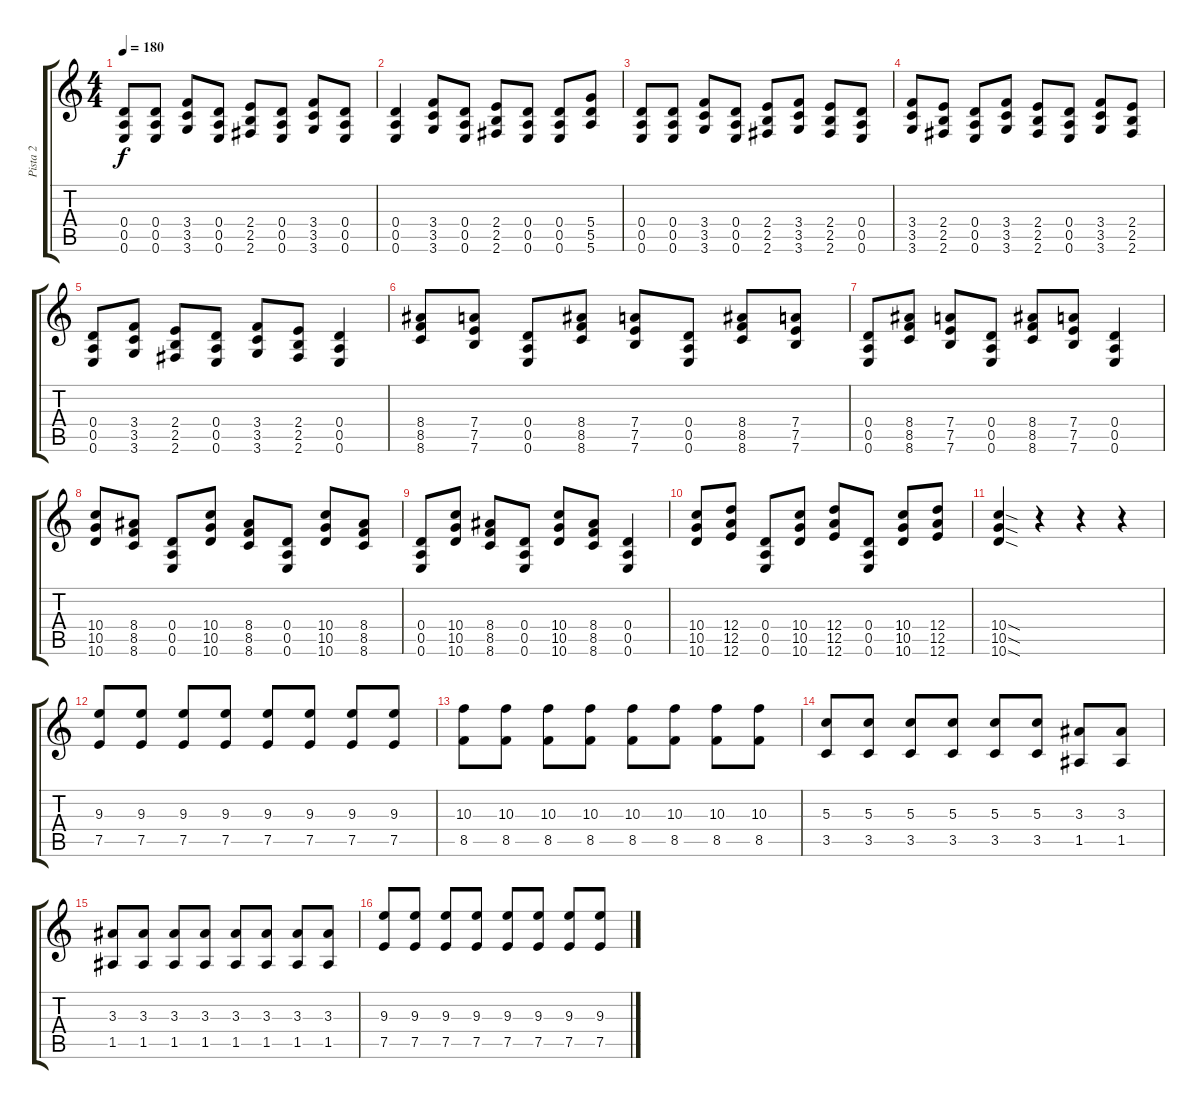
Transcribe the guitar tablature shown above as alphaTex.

\track ("Pista 2" "Pista 2") {instrument overdrivenguitar}
\staff {score tabs}
\tuning (E4 B3 G3 D3 A2 E2) {hide}
\ts (4 4)
\tempo 180
\clef g2
\ks c
(0.4 0.5 0.6).8{dy f} (0.4 0.5 0.6).8 (3.4 3.5 3.6).8 (0.4 0.5 0.6).8 (2.4 2.5 2.6).8 (0.4 0.5 0.6).8 (3.4 3.5 3.6).8 (0.4 0.5 0.6).8 |
(0.4 0.5 0.6).4 (3.4 3.5 3.6).8 (0.4 0.5 0.6).8 (2.4 2.5 2.6).8 (0.4 0.5 0.6).8 (0.4 0.5 0.6).8 (5.4 5.5 5.6).8 |
(0.4 0.5 0.6).8 (0.4 0.5 0.6).8 (3.4 3.5 3.6).8 (0.4 0.5 0.6).8 (2.4 2.5 2.6).8 (3.4 3.5 3.6).8 (2.4 2.5 2.6).8 (0.4 0.5 0.6).8 |
(3.4 3.5 3.6).8 (2.4 2.5 2.6).8 (0.4 0.5 0.6).8 (3.4 3.5 3.6).8 (2.4 2.5 2.6).8 (0.4 0.5 0.6).8 (3.4 3.5 3.6).8 (2.4 2.5 2.6).8 |
(0.4 0.5 0.6).8 (3.4 3.5 3.6).8 (2.4 2.5 2.6).8 (0.4 0.5 0.6).8 (3.4 3.5 3.6).8 (2.4 2.5 2.6).8 (0.4 0.5 0.6).4 |
(8.4 8.5 8.6).8 (7.4 7.5 7.6).8 (0.4 0.5 0.6).8 (8.4 8.5 8.6).8 (7.4 7.5 7.6).8 (0.4 0.5 0.6).8 (8.4 8.5 8.6).8 (7.4 7.5 7.6).8 |
(0.4 0.5 0.6).8 (8.4 8.5 8.6).8 (7.4 7.5 7.6).8 (0.4 0.5 0.6).8 (8.4 8.5 8.6).8 (7.4 7.5 7.6).8 (0.4 0.5 0.6).4 |
(10.4 10.5 10.6).8 (8.4 8.5 8.6).8 (0.4 0.5 0.6).8 (10.4 10.5 10.6).8 (8.4 8.5 8.6).8 (0.4 0.5 0.6).8 (10.4 10.5 10.6).8 (8.4 8.5 8.6).8 |
(0.4 0.5 0.6).8 (10.4 10.5 10.6).8 (8.4 8.5 8.6).8 (0.4 0.5 0.6).8 (10.4 10.5 10.6).8 (8.4 8.5 8.6).8 (0.4 0.5 0.6).4 |
(10.4 10.5 10.6).8 (12.4 12.5 12.6).8 (0.4 0.5 0.6).8 (10.4 10.5 10.6).8 (12.4 12.5 12.6).8 (0.4 0.5 0.6).8 (10.4 10.5 10.6).8 (12.4 12.5 12.6).8 |
(10.4{sod} 10.5{sod} 10.6{sod}).4 r.4 r.4 r.4 |
(9.3 7.5).8 (9.3 7.5).8 (9.3 7.5).8 (9.3 7.5).8 (9.3 7.5).8 (9.3 7.5).8 (9.3 7.5).8 (9.3 7.5).8 |
(10.3 8.5).8 (10.3 8.5).8 (10.3 8.5).8 (10.3 8.5).8 (10.3 8.5).8 (10.3 8.5).8 (10.3 8.5).8 (10.3 8.5).8 |
(5.3 3.5).8 (5.3 3.5).8 (5.3 3.5).8 (5.3 3.5).8 (5.3 3.5).8 (5.3 3.5).8 (3.3 1.5).8 (3.3 1.5).8 |
(3.3 1.5).8 (3.3 1.5).8 (3.3 1.5).8 (3.3 1.5).8 (3.3 1.5).8 (3.3 1.5).8 (3.3 1.5).8 (3.3 1.5).8 |
(9.3 7.5).8 (9.3 7.5).8 (9.3 7.5).8 (9.3 7.5).8 (9.3 7.5).8 (9.3 7.5).8 (9.3 7.5).8 (9.3 7.5).8
